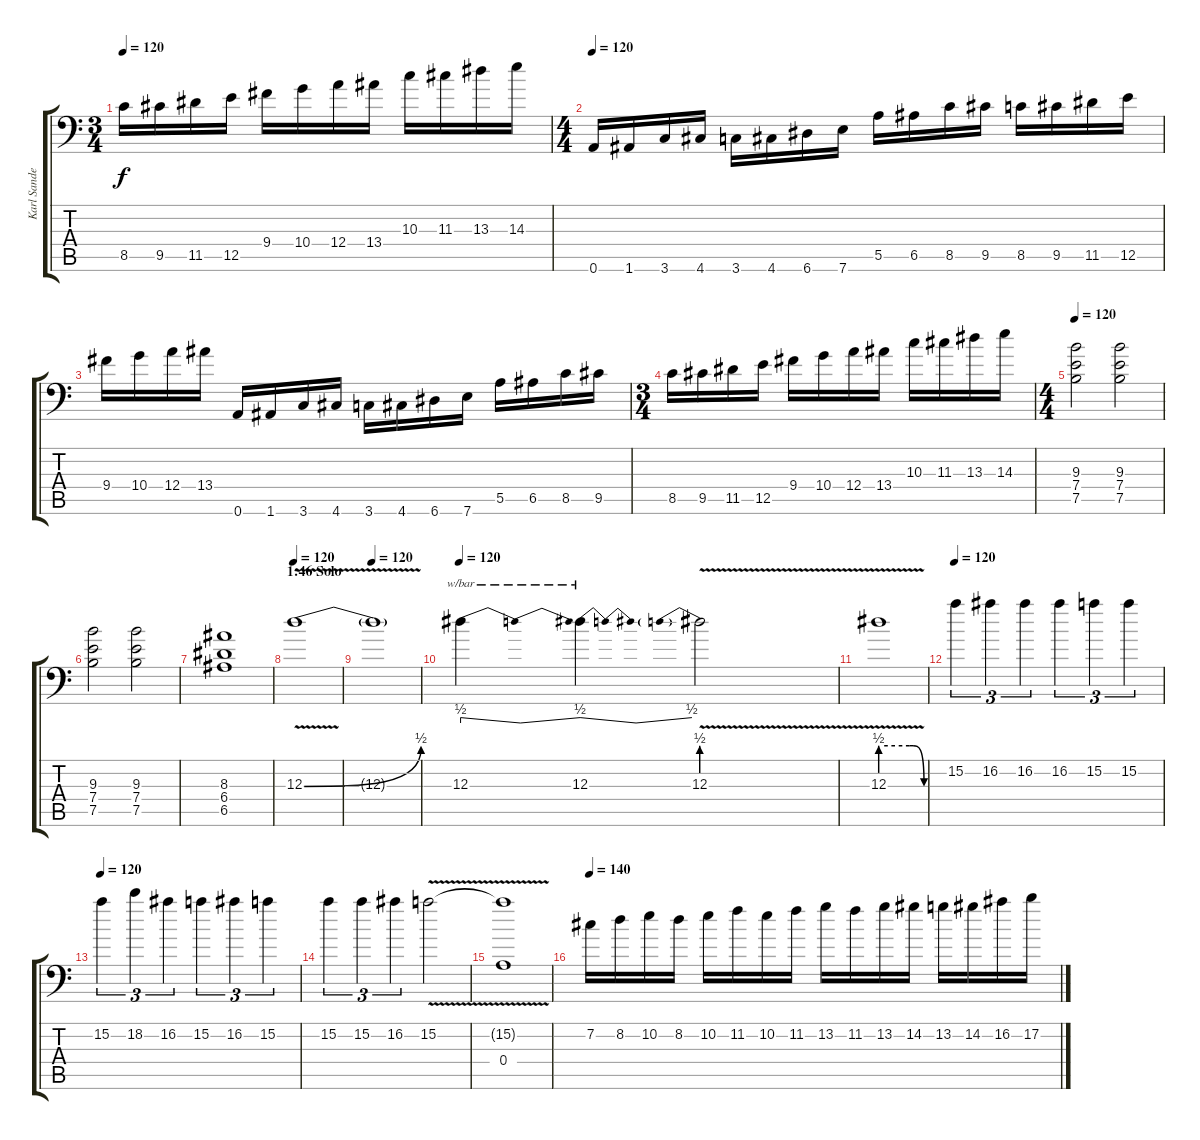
\track ("Karl Sanders" "Karl Sande") {instrument distortionguitar}
\staff {score tabs}
\tuning (B3 Gb3 D3 A2 E2 A1) {hide}
\ts (3 4)
\tempo 120
\clef f4
\ks c
8.5.16{dy f} 9.5.16 11.5.16 12.5.16 9.4.16 10.4.16 12.4.16 13.4.16 10.3.16 11.3.16 13.3.16 14.3.16 |
\ts (4 4)
\tempo 120
0.6.16 1.6.16 3.6.16 4.6.16 3.6.16 4.6.16 6.6.16 7.6.16 5.5.16 6.5.16 8.5.16 9.5.16 8.5.16 9.5.16 11.5.16 12.5.16 |
9.4.16 10.4.16 12.4.16 13.4.16 0.6.16 1.6.16 3.6.16 4.6.16 3.6.16 4.6.16 6.6.16 7.6.16 5.5.16 6.5.16 8.5.16 9.5.16 |
\ts (3 4)
8.5.16 9.5.16 11.5.16 12.5.16 9.4.16 10.4.16 12.4.16 13.4.16 10.3.16 11.3.16 13.3.16 14.3.16 |
\ts (4 4)
\tempo 120
(9.3 7.4 7.5).2 (9.3 7.4 7.5).2 |
(9.3 7.4 7.5).2 (9.3 7.4 7.5).2 |
(8.3 6.4 6.5).1 |
\section ("" "1:46 Solo")
\tempo 120
12.3{be (bend 0 0 60 2) v}.1{balance 8} |
\tempo 120
12.3{t}.1 |
\tempo 120
12.3.4{tbe (dip default 0 2 30 0 60 2)} 12.3.4{tbe (dip default 0 2 30 0 60 2)} 12.3{be (prebend 0 2 60 2) v}.2 |
12.3{be (custom 0 2 20 2 40 2 45 2 60 0) v}.1 |
\tempo 120
15.2.4{tu (3 2)} 16.2.4{tu (3 2)} 16.2.4{tu (3 2)} 16.2.4{tu (3 2)} 15.2.4{tu (3 2)} 15.2.4{tu (3 2)} |
\tempo 120
15.2.4{tu (3 2)} 18.2.4{tu (3 2)} 16.2.4{tu (3 2)} 15.2.4{tu (3 2)} 16.2.4{tu (3 2)} 15.2.4{tu (3 2)} |
15.2.4{tu (3 2)} 15.2.4{tu (3 2)} 16.2.4{tu (3 2)} 15.2{v}.2 |
(15.2{t} 0.4).1 |
\tempo 140
7.2.16 8.2.16 10.2.16 8.2.16 10.2.16 11.2.16 10.2.16 11.2.16 13.2.16 11.2.16 13.2.16 14.2.16 13.2.16 14.2.16 16.2.16 17.2.16
